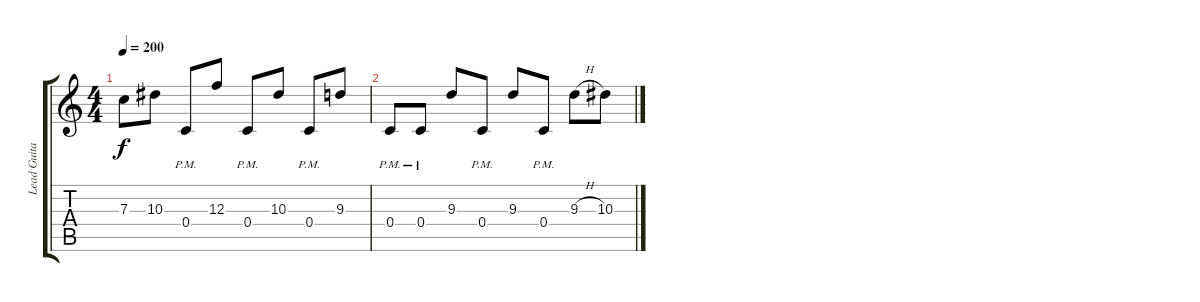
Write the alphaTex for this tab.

\track ("Lead Guitar" "Lead Guita") {instrument distortionguitar}
\staff {score tabs}
\tuning (D4 A3 F3 C3 G2 C2) {hide}
\ts (4 4)
\tempo 200
\clef g2
\ks c
7.3.8{dy f} 10.3.8 0.4{pm}.8 12.3.8 0.4{pm}.8 10.3.8 0.4{pm}.8 9.3.8 |
0.4{pm}.8 0.4{pm}.8 9.3.8 0.4{pm}.8 9.3.8 0.4{pm}.8 9.3{h}.8 10.3.8
